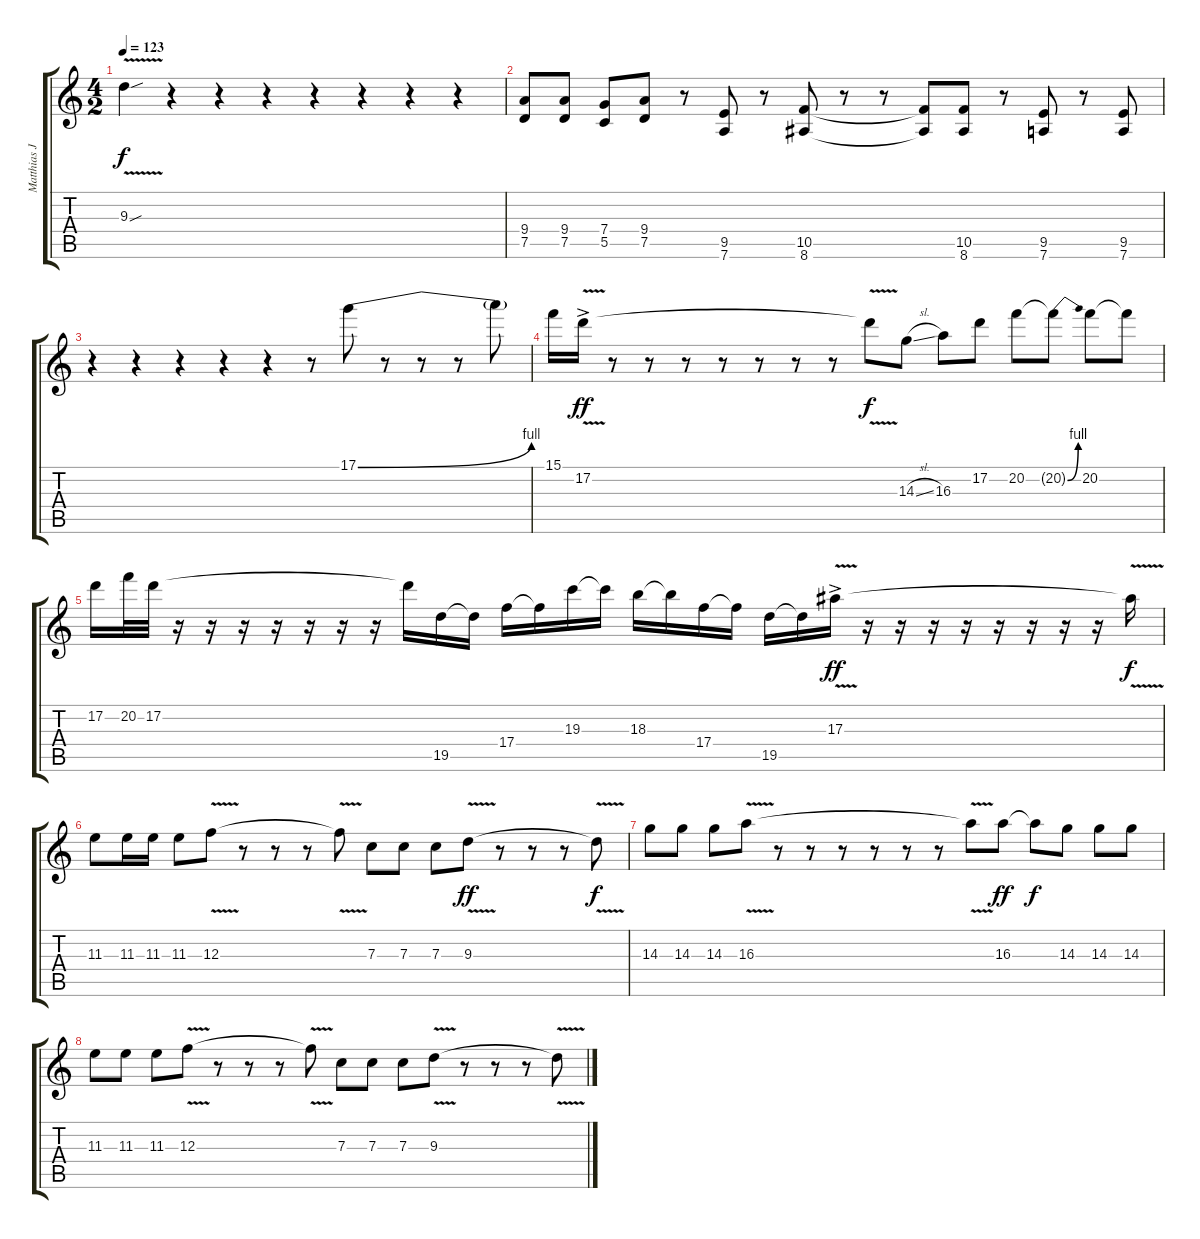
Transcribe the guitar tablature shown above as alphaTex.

\track ("Matthias Jabs" "Matthias J") {instrument distortionguitar}
\staff {score tabs}
\tuning (D4 A3 F3 C3 G2 D2) {hide}
\ts (4 2)
\tempo 123
\clef g2
\ks c
9.3{v sou}.4{dy f} r.4 r.4 r.4 r.4 r.4 r.4 r.4 |
(9.4 7.5).8 (9.4 7.5).8 (7.4 5.5).8 (9.4 7.5).8 r.8 (9.5 7.6).8 r.8 (10.5 8.6).8 r.8 r.8 (10.5{t} 8.6{t}).8 (10.5 8.6).8 r.8 (9.5 7.6).8 r.8 (9.5 7.6).8 |
r.4 r.4 r.4 r.4 r.4 r.8 17.1{be (bend 0 0 60 4)}.8 r.8 r.8 r.8 17.1{t}.8 |
15.1.16 17.2{v ac}.16{dy ff} r.8 r.8 r.8 r.8 r.8 r.8 r.8 17.2{t}.8{dy f} 14.3{sl}.8 16.3.8 17.2.8 20.2.8 20.2{be (bend 0 0 60 4) t}.8 20.2.8 20.2{t}.8 |
17.2.16 20.2.32 17.2.32 r.16 r.16 r.16 r.16 r.16 r.16 r.16 17.2{t}.16 19.5.16 19.5{t}.16 17.4.16 17.4{t}.16 19.3.16 19.3{t}.16 18.3.16 18.3{t}.16 17.4.16 17.4{t}.16 19.5.16 19.5{t}.16 17.3{v ac}.16{dy ff} r.16 r.16 r.16 r.16 r.16 r.16 r.16 r.16 17.3{t}.16{dy f} |
11.3.8{volume 13 instrument distortionguitar} 11.3.16 11.3.16 11.3.8 12.3{v}.8 r.8 r.8 r.8 12.3{t}.8 7.3.8 7.3.8 7.3.8 9.3{v}.8{dy ff} r.8 r.8 r.8 9.3{t}.8{dy f} |
14.3.8 14.3.8 14.3.8 16.3{v}.8 r.8 r.8 r.8 r.8 r.8 r.8 16.3{t}.8 16.3.8{dy ff} 16.3{t}.8{dy f} 14.3.8 14.3.8 14.3.8 |
11.3.8 11.3.8 11.3.8 12.3{v}.8 r.8 r.8 r.8 12.3{t}.8 7.3.8 7.3.8 7.3.8 9.3{v}.8 r.8 r.8 r.8 9.3{t}.8
